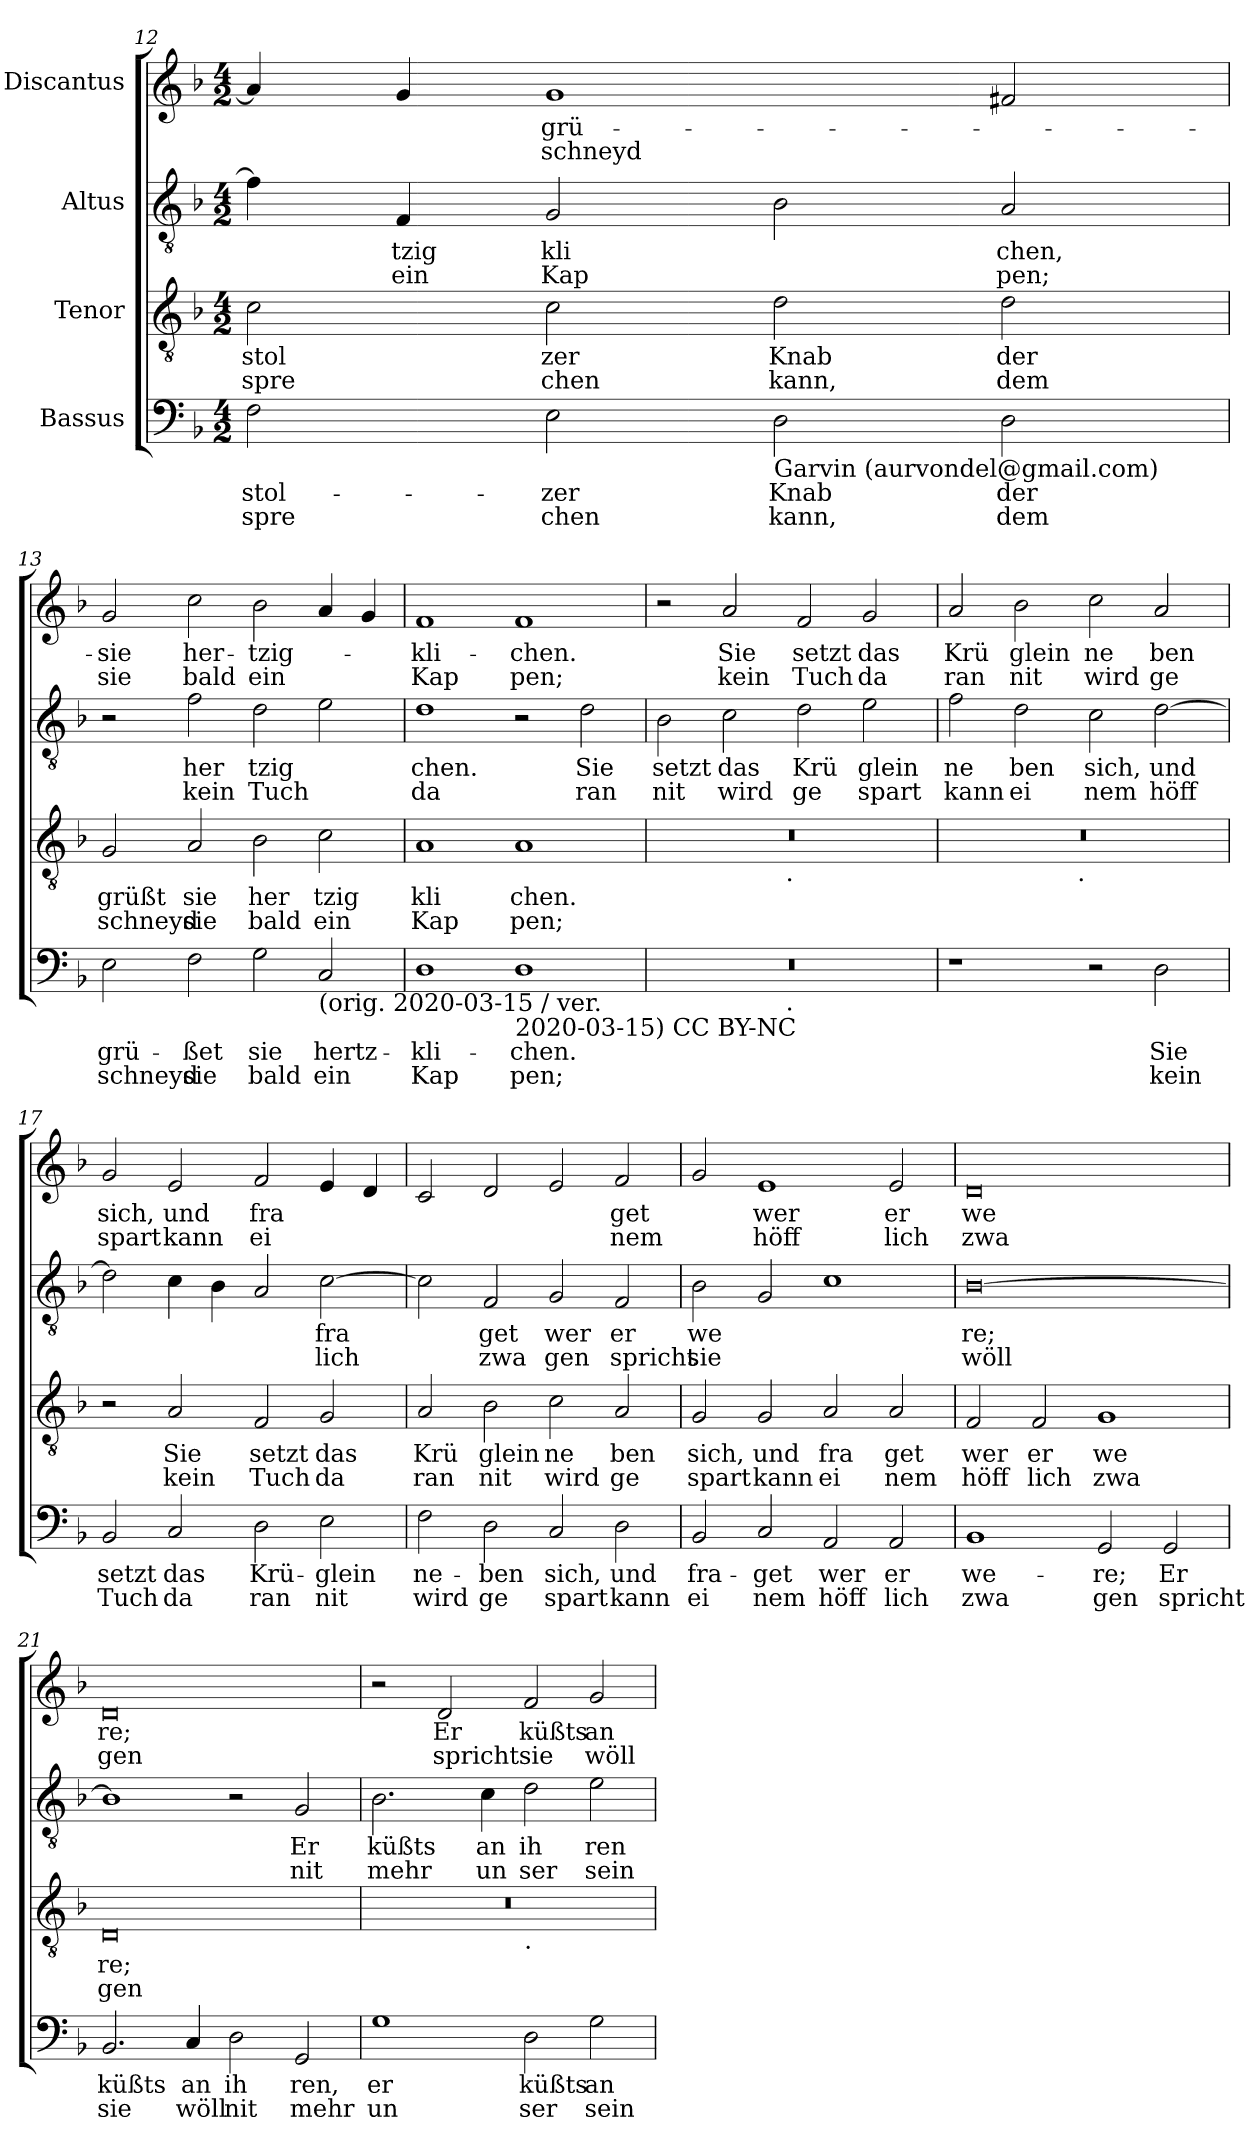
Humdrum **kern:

**kern	**text	**text	**kern	**text	**text	**kern	**text	**text	**kern	**text	**text
*part4	*part4	*part4	*part3	*part3	*part3	*part2	*part2	*part2	*part1	*part1	*part1
*staff4	*staff4	*staff4	*staff3	*staff3	*staff3	*staff2	*staff2	*staff2	*staff1	*staff1	*staff1
*I"Bassus	*	*	*I"Tenor	*	*	*I"Altus	*	*	*I"Discantus	*	*
*clefF4	*	*	*clefGv2	*	*	*clefGv2	*	*	*clefG2	*	*
*k[b-]	*	*	*k[b-]	*	*	*k[b-]	*	*	*k[b-]	*	*
*F:	*	*	*F:	*	*	*F:	*	*	*F:	*	*
*M4/2	*	*	*M4/2	*	*	*M4/2	*	*	*M4/2	*	*
=12	=12	=12	=12	=12	=12	=12	=12	=12	=12	=12	=12
!	!LO:LY:b	!LO:LY:b	!	!LO:LY:b	!LO:LY:b	!	!	!	!	!	!
2F\	stol-	spre	2c\	stol	spre	4f\]	.	.	4a/]	.	.
!	!	!	!	!	!	!	!LO:LY:b	!LO:LY:b	!	!	!
.	.	.	.	.	.	4F/	tzig	ein	4g/	.	.
!	!LO:LY:b	!LO:LY:b	!	!LO:LY:b	!LO:LY:b	!	!LO:LY:b	!LO:LY:b	!	!LO:LY:b	!LO:LY:b
2E\	-zer	chen	2c\	zer	chen	2G/	kli	Kap	1g	grü-	schneyd
!LO:TX:b:t=Garvin (aurvondel@gmail.com)	!	!	!	!	!	!	!	!	!	!	!
!	!LO:LY:b	!LO:LY:b	!	!LO:LY:b	!LO:LY:b	!	!	!	!	!	!
2D\	Knab	kann,	2d\	Knab	kann,	2B-\	.	.	.	.	.
!	!LO:LY:b	!LO:LY:b	!	!LO:LY:b	!LO:LY:b	!	!LO:LY:b	!LO:LY:b	!	!	!
2D\	der	dem	2d\	der	dem	2A/	chen,	pen;	2f#/	.	.
=13	=13	=13	=13	=13	=13	=13	=13	=13	=13	=13	=13
!	!LO:LY:b	!LO:LY:b	!	!LO:LY:b	!LO:LY:b	!	!	!	!	!LO:LY:b	!LO:LY:b
2E\	grü-	schneyd	2G/	grüßt	schneyd	2r	.	.	2g/	sie	sie
!	!LO:LY:b	!LO:LY:b	!	!LO:LY:b	!LO:LY:b	!	!LO:LY:b	!LO:LY:b	!	!LO:LY:b	!LO:LY:b
2F\	-ßet	sie	2A/	sie	sie	2f\	her	kein	2cc\	her-	bald
!	!LO:LY:b	!LO:LY:b	!	!LO:LY:b	!LO:LY:b	!	!LO:LY:b	!LO:LY:b	!	!LO:LY:b	!LO:LY:b
2G\	sie	bald	2B-\	her	bald	2d\	tzig	Tuch	2b-\	-tzig-	ein
!LO:TX:b:t=(orig. 2020-03-15 / ver.	!	!	!	!	!	!	!	!	!	!	!
!	!LO:LY:b	!LO:LY:b	!	!LO:LY:b	!LO:LY:b	!	!	!	!	!	!
2C/	hertz-	ein	2c\	tzig	ein	2e\	.	.	4a/	.	.
.	.	.	.	.	.	.	.	.	4g/	.	.
=14	=14	=14	=14	=14	=14	=14	=14	=14	=14	=14	=14
!	!LO:LY:b	!LO:LY:b	!	!LO:LY:b	!LO:LY:b	!	!LO:LY:b	!LO:LY:b	!	!LO:LY:b	!LO:LY:b
1D	-kli-	Kap	1A	kli	Kap	1d	chen.	da	1f	-kli-	Kap
!LO:TX:b:t=2020-03-15) CC BY-NC	!	!	!	!	!	!	!	!	!	!	!
!	!LO:LY:b	!LO:LY:b	!	!LO:LY:b	!LO:LY:b	!	!	!	!	!LO:LY:b	!LO:LY:b
1D	-chen.	pen;	1A	chen.	pen;	2r	.	.	1f	-chen.	pen;
!	!	!	!	!	!	!	!LO:LY:b	!LO:LY:b	!	!	!
.	.	.	.	.	.	2d\	Sie	ran	.	.	.
=15	=15	=15	=15	=15	=15	=15	=15	=15	=15	=15	=15
!	!	!	!	!	!	!	!LO:LY:b	!LO:LY:b	!	!	!
*^	*	*	*^	*	*	*	*	*	*	*	*
0r	2ryy	.	.	0r	2ryy	.	.	2B-\	setzt	nit	2r	.	.
!	!	!	!	!	!	!	!	!	!LO:LY:b	!LO:LY:b	!	!LO:LY:b	!LO:LY:b
.	4...ryy	.	.	.	4...ryy	.	.	2c\	das	wird	2a/	Sie	kein
!	!	!	!	!	!LO:TX:b:t=.	!	!	!	!	!	!	!	!
!	!LO:TX:b:t=.	!	!	!	!	!	!	!	!	!	!	!	!
.	1ryy	.	.	.	1ryy	.	.	.	.	.	.	.	.
!	!	!	!	!	!	!	!	!	!LO:LY:b	!LO:LY:b	!	!LO:LY:b	!LO:LY:b
.	.	.	.	.	.	.	.	2d\	Krü	ge	2f/	setzt	Tuch
!	!	!	!	!	!	!	!	!	!LO:LY:b	!LO:LY:b	!	!LO:LY:b	!LO:LY:b
.	.	.	.	.	.	.	.	2e\	glein	spart	2g/	das	da
.	32ryy	.	.	.	32ryy	.	.	.	.	.	.	.	.
!!LO:PB:g=z
=16	=16	=16	=16	=16	=16	=16	=16	=16	=16	=16	=16	=16	=16
!	!	!	!	!	!	!	!	!	!LO:LY:b	!LO:LY:b	!	!LO:LY:b	!LO:LY:b
*v	*v	*	*	*	*	*	*	*	*	*	*	*	*
1r	.	.	0r	2ryy	.	.	2f\	ne	kann	2a/	Krü	ran
!	!	!	!	!	!	!	!	!LO:LY:b	!LO:LY:b	!	!LO:LY:b	!LO:LY:b
.	.	.	.	4...ryy	.	.	2d\	ben	ei	2b-\	glein	nit
!	!	!	!	!LO:TX:b:t=.	!	!	!	!	!	!	!	!
.	.	.	.	1ryy	.	.	.	.	.	.	.	.
!	!	!	!	!	!	!	!	!LO:LY:b	!LO:LY:b	!	!LO:LY:b	!LO:LY:b
2r	.	.	.	.	.	.	2c\	sich,	nem	2cc\	ne	wird
!	!LO:LY:b	!LO:LY:b	!	!	!	!	!	!LO:LY:b	!LO:LY:b	!	!LO:LY:b	!LO:LY:b
2D\	Sie	kein	.	.	.	.	[>2d\	und	höff	2a/	ben	ge
.	.	.	.	32ryy	.	.	.	.	.	.	.	.
=17	=17	=17	=17	=17	=17	=17	=17	=17	=17	=17	=17	=17
!	!LO:LY:b	!LO:LY:b	!	!	!	!	!	!	!	!	!LO:LY:b	!LO:LY:b
*	*	*	*v	*v	*	*	*	*	*	*	*	*
2BB-/	setzt	Tuch	2r	.	.	2d\]	.	.	2g/	sich,	spart
!	!LO:LY:b	!LO:LY:b	!	!LO:LY:b	!LO:LY:b	!	!	!	!	!LO:LY:b	!LO:LY:b
2C/	das	da	2A/	Sie	kein	4c\	.	.	2e/	und	kann
.	.	.	.	.	.	4B-\	.	.	.	.	.
!	!LO:LY:b	!LO:LY:b	!	!LO:LY:b	!LO:LY:b	!	!	!	!	!LO:LY:b	!LO:LY:b
2D\	Krü-	ran	2F/	setzt	Tuch	2A/	.	.	2f/	fra	ei
!	!LO:LY:b	!LO:LY:b	!	!LO:LY:b	!LO:LY:b	!	!LO:LY:b	!LO:LY:b	!	!	!
2E\	-glein	nit	2G/	das	da	[>2c\	fra	lich	4e/	.	.
.	.	.	.	.	.	.	.	.	4d/	.	.
=18	=18	=18	=18	=18	=18	=18	=18	=18	=18	=18	=18
!	!LO:LY:b	!LO:LY:b	!	!LO:LY:b	!LO:LY:b	!	!	!	!	!	!
2F\	ne-	wird	2A/	Krü	ran	2c\]	.	.	2c/	.	.
!	!LO:LY:b	!LO:LY:b	!	!LO:LY:b	!LO:LY:b	!	!LO:LY:b	!LO:LY:b	!	!	!
2D\	-ben	ge	2B-\	glein	nit	2F/	get	zwa	2d/	.	.
!	!LO:LY:b	!LO:LY:b	!	!LO:LY:b	!LO:LY:b	!	!LO:LY:b	!LO:LY:b	!	!	!
2C/	sich,	spart	2c\	ne	wird	2G/	wer	gen	2e/	.	.
!	!LO:LY:b	!LO:LY:b	!	!LO:LY:b	!LO:LY:b	!	!LO:LY:b	!LO:LY:b	!	!LO:LY:b	!LO:LY:b
2D\	und	kann	2A/	ben	ge	2F/	er	spricht	2f/	get	nem
=19	=19	=19	=19	=19	=19	=19	=19	=19	=19	=19	=19
!	!LO:LY:b	!LO:LY:b	!	!LO:LY:b	!LO:LY:b	!	!LO:LY:b	!LO:LY:b	!	!	!
2BB-/	fra-	ei	2G/	sich,	spart	2B-\	we	sie	2g/	.	.
!	!LO:LY:b	!LO:LY:b	!	!LO:LY:b	!LO:LY:b	!	!	!	!	!LO:LY:b	!LO:LY:b
2C/	-get	nem	2G/	und	kann	2G/	.	.	1e	wer	höff
!	!LO:LY:b	!LO:LY:b	!	!LO:LY:b	!LO:LY:b	!	!	!	!	!	!
2AA/	wer	höff	2A/	fra	ei	1c	.	.	.	.	.
!	!LO:LY:b	!LO:LY:b	!	!LO:LY:b	!LO:LY:b	!	!	!	!	!LO:LY:b	!LO:LY:b
2AA/	er	lich	2A/	get	nem	.	.	.	2e/	er	lich
=20	=20	=20	=20	=20	=20	=20	=20	=20	=20	=20	=20
!	!LO:LY:b	!LO:LY:b	!	!LO:LY:b	!LO:LY:b	!	!LO:LY:b	!LO:LY:b	!	!LO:LY:b	!LO:LY:b
1BB-	we-	zwa	2F/	wer	höff	[<0B-	re;	wöll	0d	we	zwa
!	!	!	!	!LO:LY:b	!LO:LY:b	!	!	!	!	!	!
.	.	.	2F/	er	lich	.	.	.	.	.	.
!	!LO:LY:b	!LO:LY:b	!	!LO:LY:b	!LO:LY:b	!	!	!	!	!	!
2GG/	-re;	gen	1G	we	zwa	.	.	.	.	.	.
!	!LO:LY:b	!LO:LY:b	!	!	!	!	!	!	!	!	!
2GG/	Er	spricht	.	.	.	.	.	.	.	.	.
!!LO:LB:g=z
=21	=21	=21	=21	=21	=21	=21	=21	=21	=21	=21	=21
!	!LO:LY:b	!LO:LY:b	!	!LO:LY:b	!LO:LY:b	!	!	!	!	!LO:LY:b	!LO:LY:b
2.BB-/	küßts	sie	0D	re;	gen	1B-]	.	.	0d	re;	gen
!	!LO:LY:b	!LO:LY:b	!	!	!	!	!	!	!	!	!
4C/	an	wöll	.	.	.	.	.	.	.	.	.
!	!LO:LY:b	!LO:LY:b	!	!	!	!	!	!	!	!	!
2D\	ih	nit	.	.	.	2r	.	.	.	.	.
!	!LO:LY:b	!LO:LY:b	!	!	!	!	!LO:LY:b	!LO:LY:b	!	!	!
2GG/	ren,	mehr	.	.	.	2G/	Er	nit	.	.	.
=22	=22	=22	=22	=22	=22	=22	=22	=22	=22	=22	=22
!	!LO:LY:b	!LO:LY:b	!	!	!	!	!LO:LY:b	!LO:LY:b	!	!	!
*	*	*	*^	*	*	*	*	*	*	*	*
1G	er	un	0r	1ryy	.	.	2.B-\	küßts	mehr	2r	.	.
!	!	!	!	!	!	!	!	!	!	!	!LO:LY:b	!LO:LY:b
.	.	.	.	.	.	.	.	.	.	2d/	Er	spricht
!	!	!	!	!	!	!	!	!LO:LY:b	!LO:LY:b	!	!	!
.	.	.	.	.	.	.	4c\	an	un	.	.	.
!	!	!	!	!LO:TX:b:t=.	!	!	!	!	!	!	!	!
!	!LO:LY:b	!LO:LY:b	!	!	!	!	!	!LO:LY:b	!LO:LY:b	!	!LO:LY:b	!LO:LY:b
2D\	küßts	ser	.	1ryy	.	.	2d\	ih	ser	2f/	küßts	sie
!	!LO:LY:b	!LO:LY:b	!	!	!	!	!	!LO:LY:b	!LO:LY:b	!	!LO:LY:b	!LO:LY:b
2G\	an	sein	.	.	.	.	2e\	ren	sein	2g/	an	wöll
*	*	*	*v	*v	*	*	*	*	*	*	*	*
=	=	=	=	=	=	=	=	=	=	=	=
*-	*-	*-	*-	*-	*-	*-	*-	*-	*-	*-	*-
